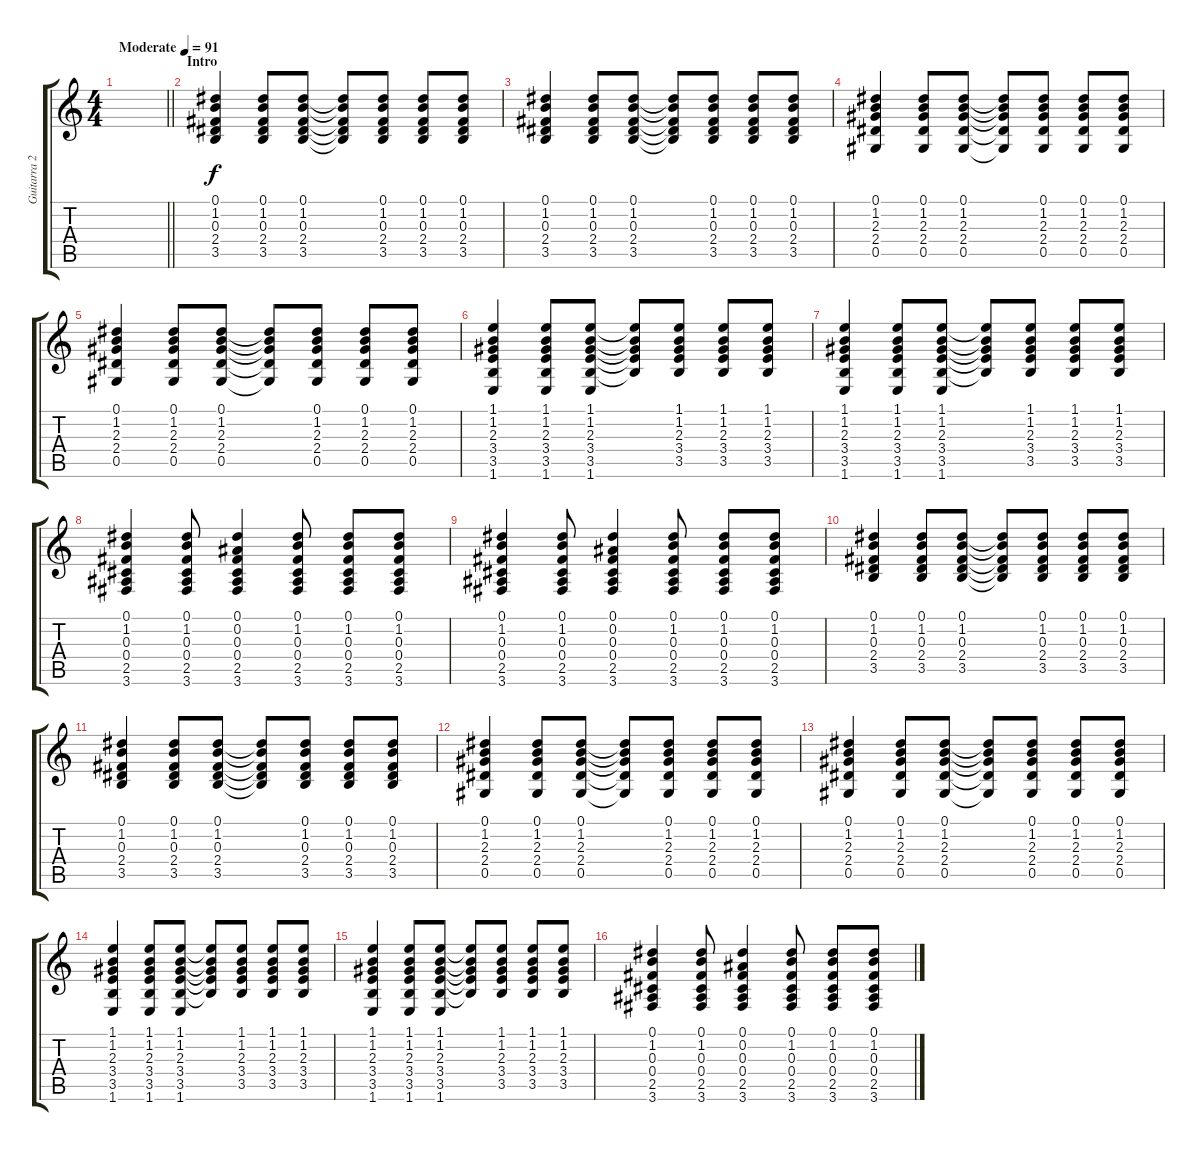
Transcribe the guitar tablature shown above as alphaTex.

\track ("Guitarra 2" "Guitarra 2") {instrument acousticguitarsteel}
\staff {score tabs}
\tuning (Eb4 Bb3 Gb3 Db3 Ab2 Eb2) {hide}
\ts (4 4)
\tempo (91 "Moderate")
\clef g2
\barLineRight lightlight
\ks c
|
\section ("" "Intro")
(0.1 1.2 0.3 2.4 3.5).4 (0.1 1.2 0.3 2.4 3.5).8 (0.1 1.2 0.3 2.4 3.5).8 (0.1{t} 1.2{t} 0.3{t} 2.4{t} 3.5{t}).8 (0.1 1.2 0.3 2.4 3.5).8 (0.1 1.2 0.3 2.4 3.5).8 (0.1 1.2 0.3 2.4 3.5).8 |
(0.1 1.2 0.3 2.4 3.5).4 (0.1 1.2 0.3 2.4 3.5).8 (0.1 1.2 0.3 2.4 3.5).8 (0.1{t} 1.2{t} 0.3{t} 2.4{t} 3.5{t}).8 (0.1 1.2 0.3 2.4 3.5).8 (0.1 1.2 0.3 2.4 3.5).8 (0.1 1.2 0.3 2.4 3.5).8 |
(0.1 1.2 2.3 2.4 0.5).4 (0.1 1.2 2.3 2.4 0.5).8 (0.1 1.2 2.3 2.4 0.5).8 (0.1{t} 1.2{t} 2.3{t} 2.4{t} 0.5{t}).8 (0.1 1.2 2.3 2.4 0.5).8 (0.1 1.2 2.3 2.4 0.5).8 (0.1 1.2 2.3 2.4 0.5).8 |
(0.1 1.2 2.3 2.4 0.5).4 (0.1 1.2 2.3 2.4 0.5).8 (0.1 1.2 2.3 2.4 0.5).8 (0.1{t} 1.2{t} 2.3{t} 2.4{t} 0.5{t}).8 (0.1 1.2 2.3 2.4 0.5).8 (0.1 1.2 2.3 2.4 0.5).8 (0.1 1.2 2.3 2.4 0.5).8 |
(1.1 1.2 2.3 3.4 3.5 1.6).4 (1.1 1.2 2.3 3.4 3.5 1.6).8 (1.1 1.2 2.3 3.4 3.5 1.6).8 (1.1{t} 1.2{t} 2.3{t} 3.4{t} 3.5{t}).8 (1.1 1.2 2.3 3.4 3.5).8 (1.1 1.2 2.3 3.4 3.5).8 (1.1 1.2 2.3 3.4 3.5).8 |
(1.1 1.2 2.3 3.4 3.5 1.6).4 (1.1 1.2 2.3 3.4 3.5 1.6).8 (1.1 1.2 2.3 3.4 3.5 1.6).8 (1.1{t} 1.2{t} 2.3{t} 3.4{t} 3.5{t}).8 (1.1 1.2 2.3 3.4 3.5).8 (1.1 1.2 2.3 3.4 3.5).8 (1.1 1.2 2.3 3.4 3.5).8 |
(0.1 1.2 0.3 0.4 2.5 3.6).4 (0.1 1.2 0.3 0.4 2.5 3.6).8 (0.1 0.2 0.3 0.4 2.5 3.6).4 (0.1 1.2 0.3 0.4 2.5 3.6).8 (0.1 1.2 0.3 0.4 2.5 3.6).8 (0.1 1.2 0.3 0.4 2.5 3.6).8 |
(0.1 1.2 0.3 0.4 2.5 3.6).4 (0.1 1.2 0.3 0.4 2.5 3.6).8 (0.1 0.2 0.3 0.4 2.5 3.6).4 (0.1 1.2 0.3 0.4 2.5 3.6).8 (0.1 1.2 0.3 0.4 2.5 3.6).8 (0.1 1.2 0.3 0.4 2.5 3.6).8 |
(0.1 1.2 0.3 2.4 3.5).4 (0.1 1.2 0.3 2.4 3.5).8 (0.1 1.2 0.3 2.4 3.5).8 (0.1{t} 1.2{t} 0.3{t} 2.4{t} 3.5{t}).8 (0.1 1.2 0.3 2.4 3.5).8 (0.1 1.2 0.3 2.4 3.5).8 (0.1 1.2 0.3 2.4 3.5).8 |
(0.1 1.2 0.3 2.4 3.5).4 (0.1 1.2 0.3 2.4 3.5).8 (0.1 1.2 0.3 2.4 3.5).8 (0.1{t} 1.2{t} 0.3{t} 2.4{t} 3.5{t}).8 (0.1 1.2 0.3 2.4 3.5).8 (0.1 1.2 0.3 2.4 3.5).8 (0.1 1.2 0.3 2.4 3.5).8 |
(0.1 1.2 2.3 2.4 0.5).4 (0.1 1.2 2.3 2.4 0.5).8 (0.1 1.2 2.3 2.4 0.5).8 (0.1{t} 1.2{t} 2.3{t} 2.4{t} 0.5{t}).8 (0.1 1.2 2.3 2.4 0.5).8 (0.1 1.2 2.3 2.4 0.5).8 (0.1 1.2 2.3 2.4 0.5).8 |
(0.1 1.2 2.3 2.4 0.5).4 (0.1 1.2 2.3 2.4 0.5).8 (0.1 1.2 2.3 2.4 0.5).8 (0.1{t} 1.2{t} 2.3{t} 2.4{t} 0.5{t}).8 (0.1 1.2 2.3 2.4 0.5).8 (0.1 1.2 2.3 2.4 0.5).8 (0.1 1.2 2.3 2.4 0.5).8 |
(1.1 1.2 2.3 3.4 3.5 1.6).4 (1.1 1.2 2.3 3.4 3.5 1.6).8 (1.1 1.2 2.3 3.4 3.5 1.6).8 (1.1{t} 1.2{t} 2.3{t} 3.4{t} 3.5{t}).8 (1.1 1.2 2.3 3.4 3.5).8 (1.1 1.2 2.3 3.4 3.5).8 (1.1 1.2 2.3 3.4 3.5).8 |
(1.1 1.2 2.3 3.4 3.5 1.6).4 (1.1 1.2 2.3 3.4 3.5 1.6).8 (1.1 1.2 2.3 3.4 3.5 1.6).8 (1.1{t} 1.2{t} 2.3{t} 3.4{t} 3.5{t}).8 (1.1 1.2 2.3 3.4 3.5).8 (1.1 1.2 2.3 3.4 3.5).8 (1.1 1.2 2.3 3.4 3.5).8 |
(0.1 1.2 0.3 0.4 2.5 3.6).4 (0.1 1.2 0.3 0.4 2.5 3.6).8 (0.1 0.2 0.3 0.4 2.5 3.6).4 (0.1 1.2 0.3 0.4 2.5 3.6).8 (0.1 1.2 0.3 0.4 2.5 3.6).8 (0.1 1.2 0.3 0.4 2.5 3.6).8
